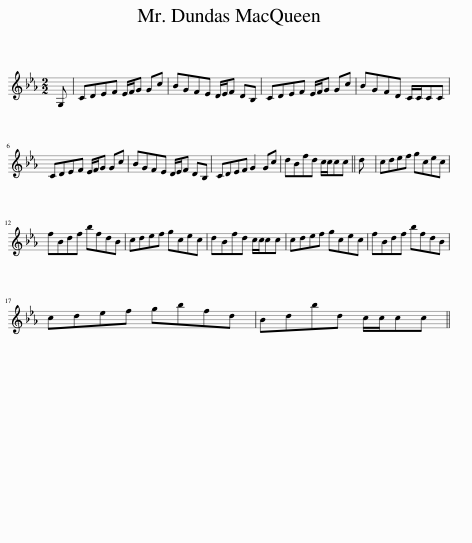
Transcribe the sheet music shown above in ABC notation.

X:1
L:1/8
M:2/2
I:linebreak $
K:Cmin
V:1 treble
V:1
 G, | CDEF E/F/G Gc | BGFE D/E/F DB, | CDEF E/F/G Gc | BGFD C/C/CC |$ %5
 CDEF E/F/G Gc | BGFE D/E/F DB, | CDEF G2 Gc | dBfd c/c/cc || d | %10
 cdef gcec |$ fBdf bfdB | cdef gcec | dBfd c/c/cc | cdef gcec | %15
 fBdf bfdB |$ cdef gbfd | Bdbd c/c/cc || %18
